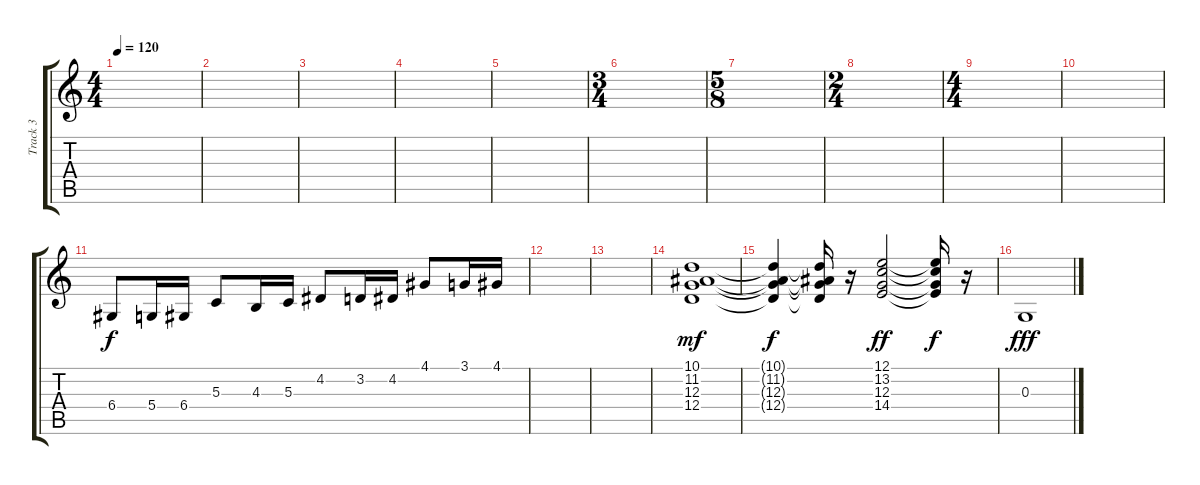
\track ("Track 3" "Track 3") {instrument brasssection}
\staff {score tabs}
\tuning (E4 B3 G3 D3 A2 E2) {hide}
\ts (4 4)
\tempo 120
\clef g2
\ks c
|
|
|
|
|
\ts (3 4)
|
\ts (5 8)
|
\ts (2 4)
|
\ts (4 4)
|
|
6.4.8 5.4.16 6.4.16 5.3.8 4.3.16 5.3.16 4.2.8 3.2.16 4.2.16 4.1.8 3.1.16 4.1.16 |
|
|
(10.1 11.2 12.3 12.4).1{dy mf instrument brasssection} |
(10.1{t} 11.2{t} 12.3{t} 12.4{t}).4{dy f} (10.1{t} 11.2{t} 12.3{t} 12.4{t}).16 r.16 (12.1 13.2 12.3 14.4).2{dy ff} (12.1{t} 13.2{t} 12.3{t} 14.4{t}).16{dy f} r.16 |
0.3.1{dy fff instrument stringensemble1}
